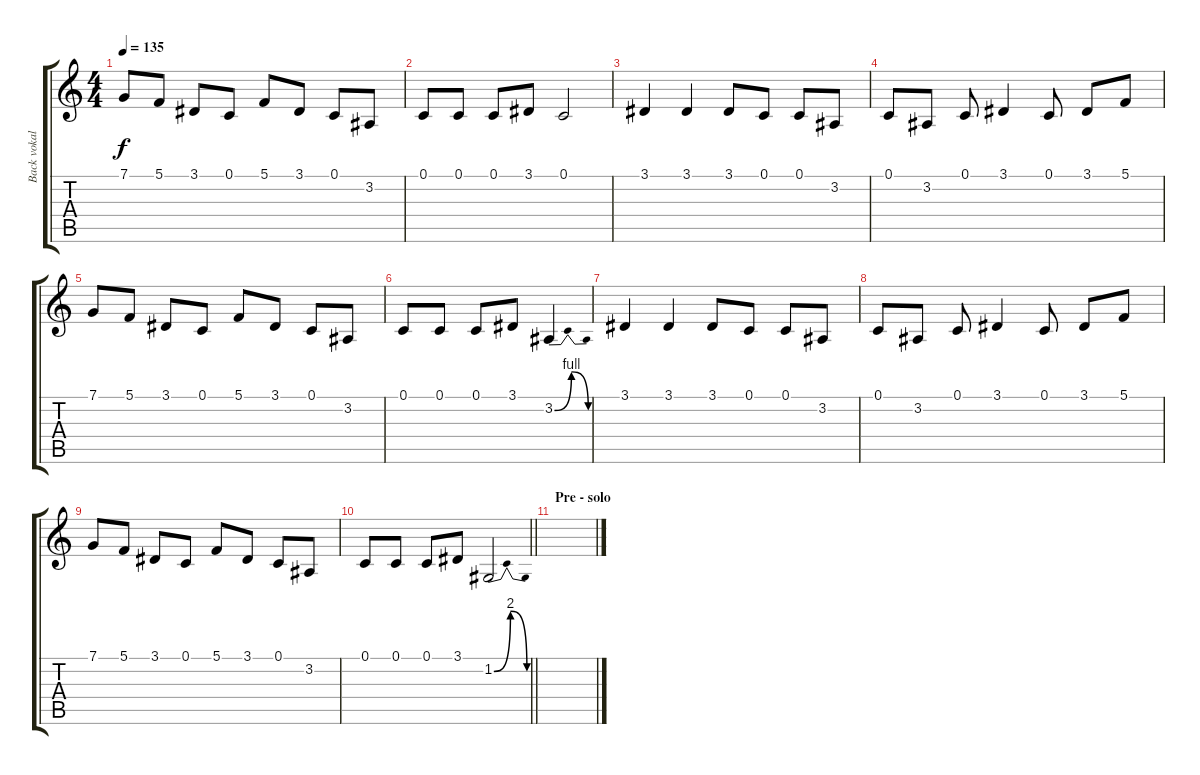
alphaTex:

\track ("Back vokal" "Back vokal") {instrument fiddle}
\staff {score tabs}
\tuning (C4 G3 Eb3 Bb2 F2 C2) {hide}
\ts (4 4)
\tempo 135
\clef g2
\ks c
7.1.8{dy f} 5.1.8 3.1.8 0.1.8 5.1.8 3.1.8 0.1.8 3.2.8 |
0.1.8 0.1.8 0.1.8 3.1.8 0.1.2 |
3.1.4 3.1.4 3.1.8 0.1.8 0.1.8 3.2.8 |
0.1.8 3.2.8 0.1.8 3.1.4 0.1.8 3.1.8 5.1.8 |
7.1.8 5.1.8 3.1.8 0.1.8 5.1.8 3.1.8 0.1.8 3.2.8 |
0.1.8 0.1.8 0.1.8 3.1.8 3.2{be (bendrelease 0 0 15 4 40 4 60 0)}.4 |
3.1.4 3.1.4 3.1.8 0.1.8 0.1.8 3.2.8 |
0.1.8 3.2.8 0.1.8 3.1.4 0.1.8 3.1.8 5.1.8 |
7.1.8 5.1.8 3.1.8 0.1.8 5.1.8 3.1.8 0.1.8 3.2.8 |
\barLineRight lightlight
0.1.8 0.1.8 0.1.8 3.1.8 1.2{be (bendrelease 0 0 15 8 40 8 60 0)}.2 |
\section ("" "Pre - solo")
